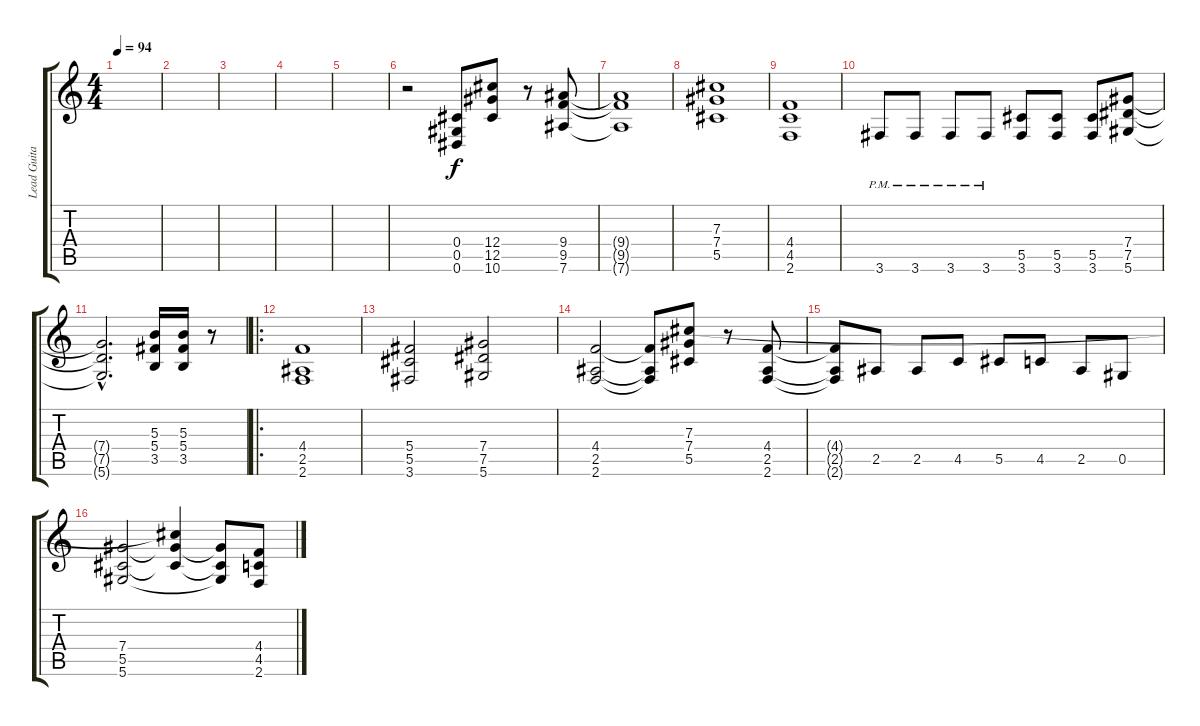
\track ("Lead Guitar" "Lead Guita") {instrument distortionguitar}
\staff {score tabs}
\tuning (Eb4 Bb3 Gb3 Db3 Ab2 Eb2) {hide}
\ts (4 4)
\tempo 94
\clef g2
\ks c
|
|
|
|
|
r.2 (0.4 0.5 0.6).8 (12.4 12.5 10.6).8 r.8 (9.4 9.5 7.6).8 |
(9.4{t} 9.5{t} 7.6{t}).1 |
(7.3 7.4 5.5).1 |
(4.4 4.5 2.6).1 |
3.6{pm}.8 3.6{pm}.8 3.6{pm}.8 3.6{pm}.8 (5.5 3.6).8 (5.5 3.6).8 (5.5 3.6).8 (7.4 7.5 5.6).8 |
(7.4{hac t} 7.5{hac t} 5.6{hac t}).2{d} (5.3 5.4 3.5).16 (5.3 5.4 3.5).16 r.8 |
\ro
(4.4 2.5 2.6).1 |
(5.4 5.5 3.6).2 (7.4 7.5 5.6).2 |
(4.4 2.5 2.6).2 (4.4{t} 2.5{t} 2.6{t}).8 (7.3 7.4 5.5).8 r.8 (4.4 2.5 2.6).8 |
(4.4{t} 2.5{t} 2.6{t}).8 2.5.8 2.5.8 4.5.8 5.5.8 4.5.8 2.5.8 0.5.8 |
(7.4 5.5 5.6).2 (7.3{t} 7.4{t} 5.5{t}).4 (7.4{t} 5.5{t} 5.6{t}).8 (4.4 4.5 2.6).8
